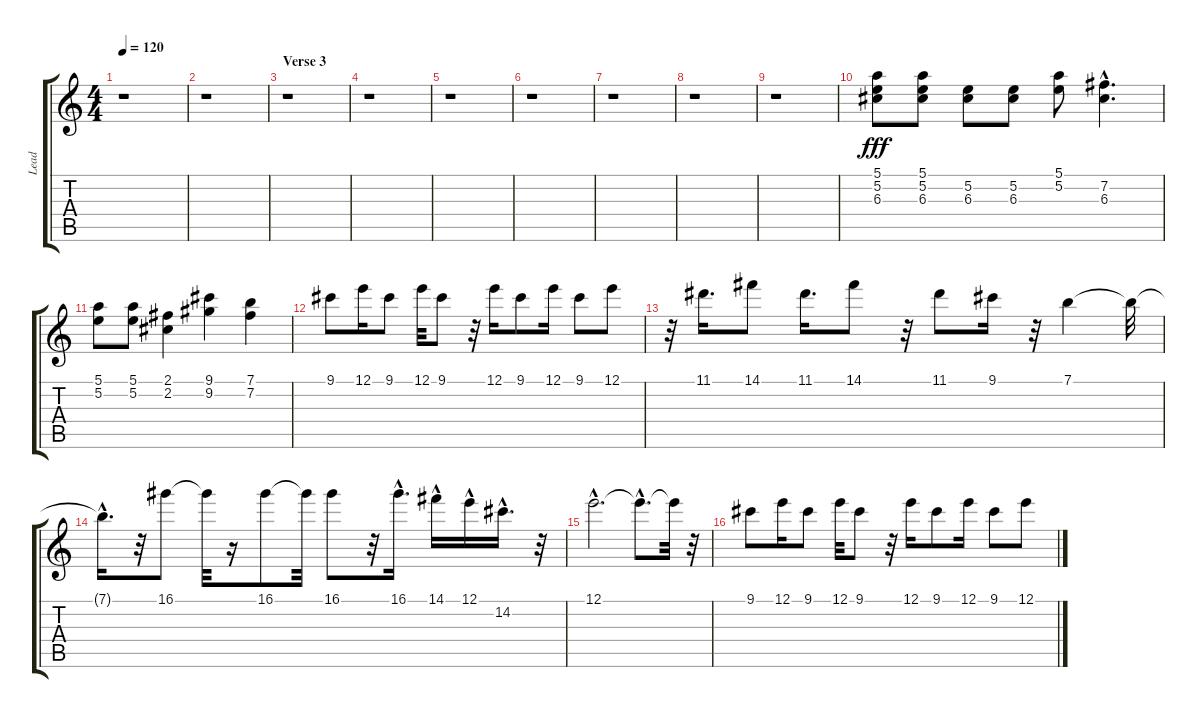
\track ("Lead" "Lead") {instrument overdrivenguitar}
\staff {score tabs}
\tuning (E4 B3 G3 D3 A2 E2) {hide}
\ts (4 4)
\tempo 120
\clef g2
\ks c
r.1{dy fff} |
r.1 |
\section ("" "Verse 3")
r.1 |
r.1 |
r.1 |
r.1 |
r.1 |
r.1 |
r.1 |
(5.1 5.2 6.3).8{volume 13} (5.1 5.2 6.3).8 (5.2 6.3).8 (5.2 6.3).8 (5.1 5.2).8 (7.2{hac} 6.3{hac}).4{d} |
(5.1 5.2).8 (5.1 5.2).8 (2.1 2.2).4 (9.1 9.2).4 (7.1 7.2).4 |
9.1.8{volume 16} 12.1.16 9.1.8 12.1.32 9.1.8 r.32 12.1.16 9.1.8 12.1.16 9.1.8 12.1.8 |
r.32 11.1.16{d} 14.1.8 11.1.16{d} 14.1.8 r.32 11.1.8 9.1.16 r.32 7.1.4 7.1{t}.32 |
7.1{hac t}.16{d} r.32 16.1.8 16.1{t}.32 r.16 16.1.8 16.1{t}.32 16.1.8 r.32 16.1{hac}.16{d} 14.1{hac}.16 12.1{hac}.16 14.2{hac}.16{d} r.32 |
12.1{hac}.2{d} 12.1{hac t}.8{d} 12.1{t}.32 r.32 |
9.1.8 12.1.16 9.1.8 12.1.32 9.1.8 r.32 12.1.16 9.1.8 12.1.16 9.1.8 12.1.8
